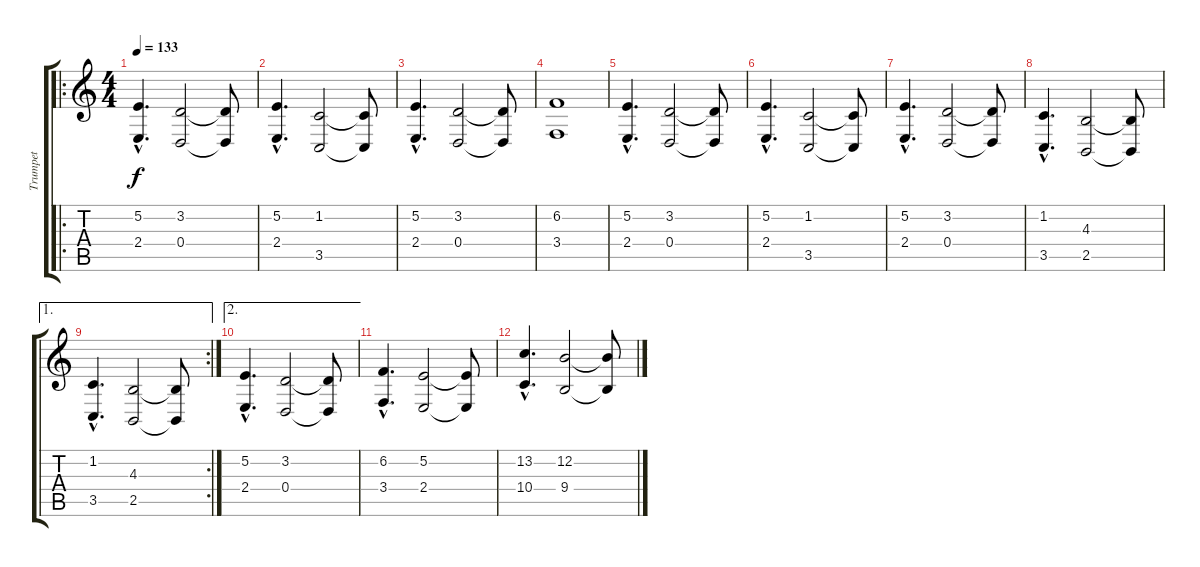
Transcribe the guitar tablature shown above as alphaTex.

\track ("Trumpet" "Trumpet") {instrument trombone}
\staff {score tabs}
\tuning (E4 B3 G3 D3 A2 E2) {hide}
\ro
\ts (4 4)
\tempo 133
\clef g2
\ks c
(5.2{hac} 2.4{hac}).4{d dy f} (3.2 0.4).2 (3.2{t} 0.4{t}).8 |
(5.2{hac} 2.4{hac}).4{d} (1.2 3.5).2 (1.2{t} 3.5{t}).8 |
(5.2{hac} 2.4{hac}).4{d} (3.2 0.4).2 (3.2{t} 0.4{t}).8 |
(6.2 3.4).1 |
(5.2{hac} 2.4{hac}).4{d} (3.2 0.4).2 (3.2{t} 0.4{t}).8 |
(5.2{hac} 2.4{hac}).4{d} (1.2 3.5).2 (1.2{t} 3.5{t}).8 |
(5.2{hac} 2.4{hac}).4{d} (3.2 0.4).2 (3.2{t} 0.4{t}).8 |
(1.2{hac} 3.5{hac}).4{d} (4.3 2.5).2 (4.3{t} 2.5{t}).8 |
\ae 1
\rc 2
(1.2{hac} 3.5{hac}).4{d} (4.3 2.5).2 (4.3{t} 2.5{t}).8 |
\ae 2
(5.2{hac} 2.4{hac}).4{d} (3.2 0.4).2 (3.2{t} 0.4{t}).8 |
(6.2{hac} 3.4{hac}).4{d} (5.2 2.4).2 (5.2{t} 2.4{t}).8 |
(13.2{hac} 10.4{hac}).4{d} (12.2 9.4).2 (12.2{t} 9.4{t}).8
